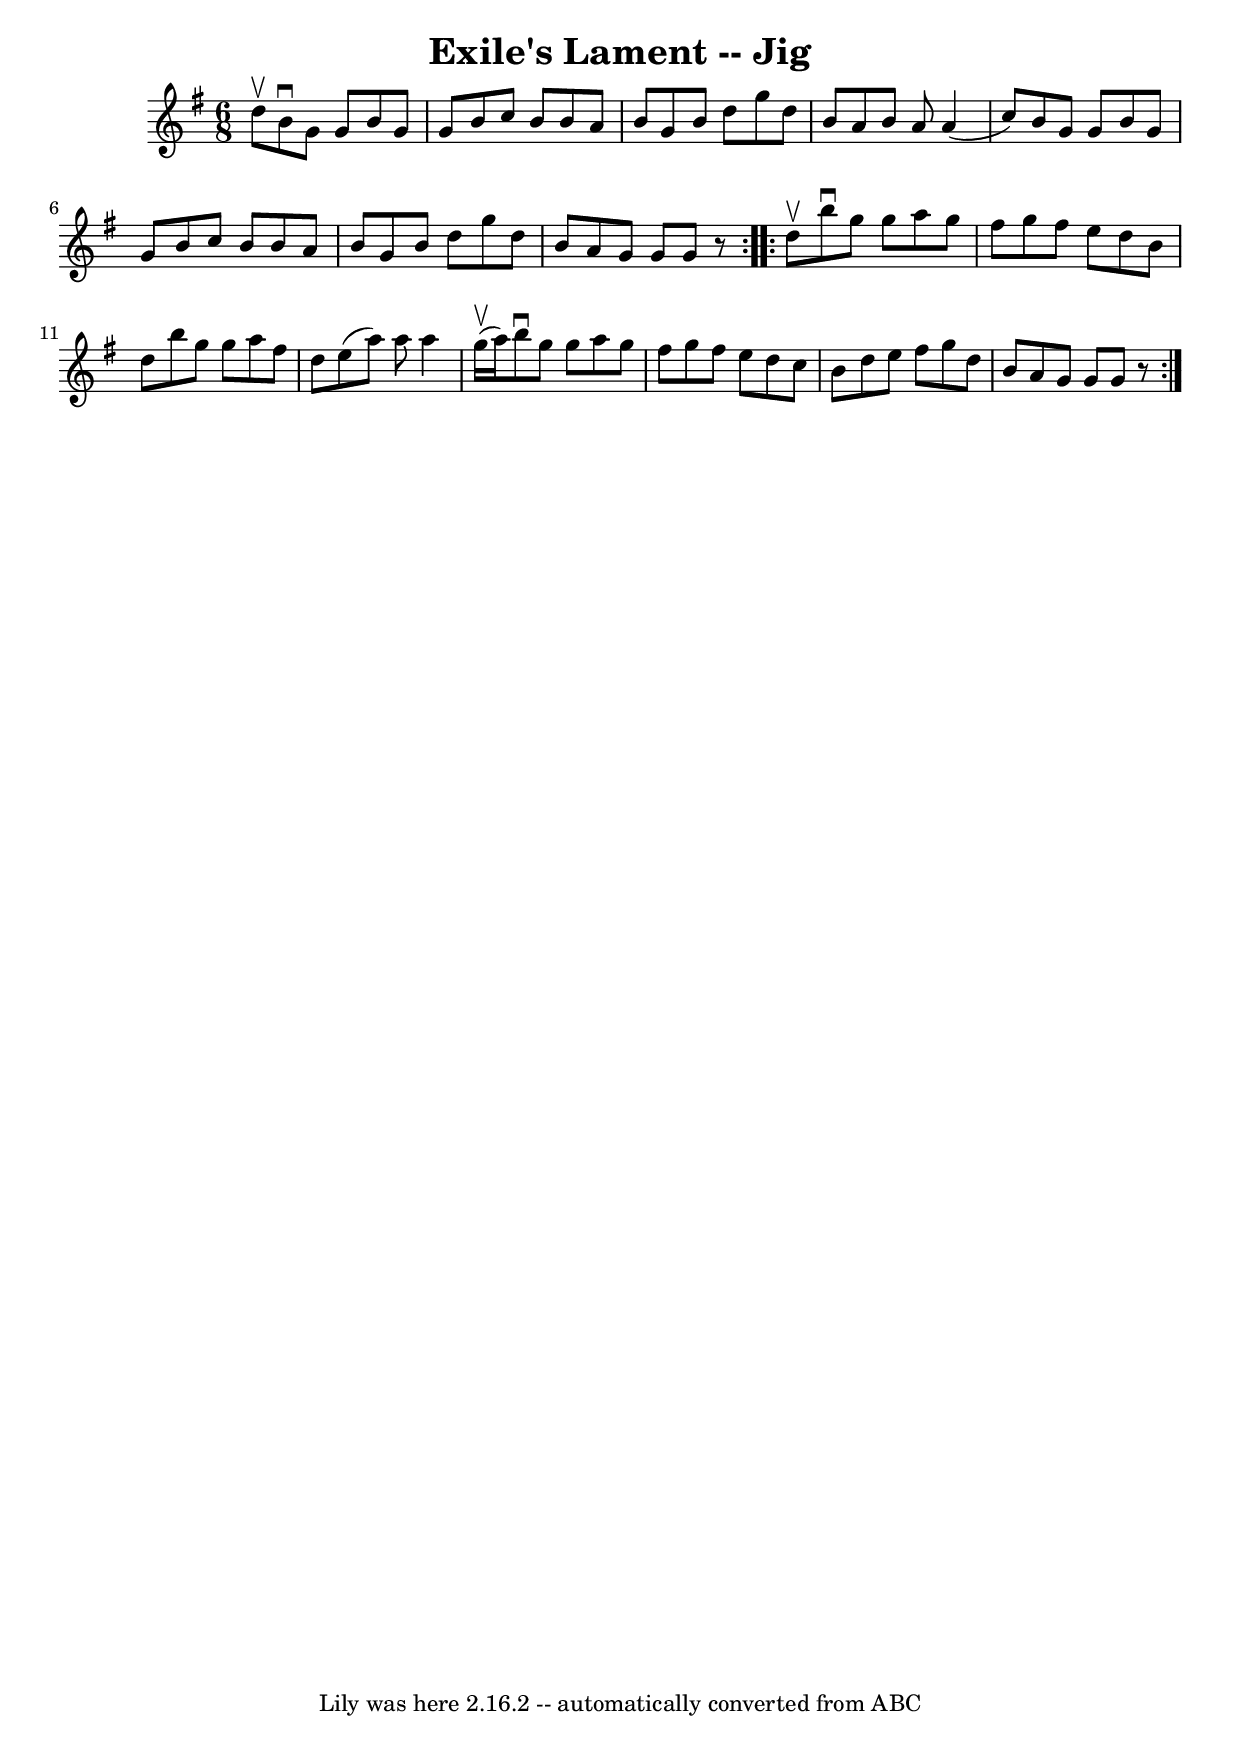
\version "2.16.2"
\include "Mammoth.ily"
\header {
  %% book = "Ryan's Mammoth Collection"
 crossRefNumber = "1"
 footnotes = ""
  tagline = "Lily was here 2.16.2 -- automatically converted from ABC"
  title = "Exile's Lament -- Jig"

}
voicedefault =  {



  \repeat volta 2 {

    \time 6/8 
    \key g \major d''8^\upbow  |
 b'8^\downbow g'8 g'8 b'8 g'8 g'8   |
 b'8 c''8 b'8 b'8 a'8 b'8  |
 g'8 b'8 d''8 g''8 d''8 b'8   |
 a'8 b'8 a'8 a'4 (c''8)  |
 b'8 g'8 g'8 b'8 g'8 g'8  |
 b'8 c''8 b'8 b'8 a'8 b'8   |
 g'8 b'8 d''8 g''8 d''8 b'8   |
 a'8 g'8 g'8 g'8    r8   
  } 
  \repeat volta 2 {
 d''8^\upbow  |
 b''8^\downbow g''8 g''8 a''8 g''8 fis''8   |
 g''8 fis''8 e''8 d''8 b'8 d''8  |
 b''8 g''8 g''8 a''8 fis''8 d''8   |
 e''8 (a''8) a''8 a''4 g''16^\upbow(a''16)  |
 b''8^\downbow g''8 g''8 a''8 g''8 fis''8   |
 g''8 fis''8 e''8 d''8 c''8 b'8   |
 d''8 e''8 fis''8 g''8 d''8 b'8  |
    
 a'8 g'8 g'8 g'8    r8   
  }   

}

\score{
  <<

    \context Staff="default"
    {
      \voicedefault 
      
    }

  >>
  \layout {
    
  }
  \midi {
  }

}
